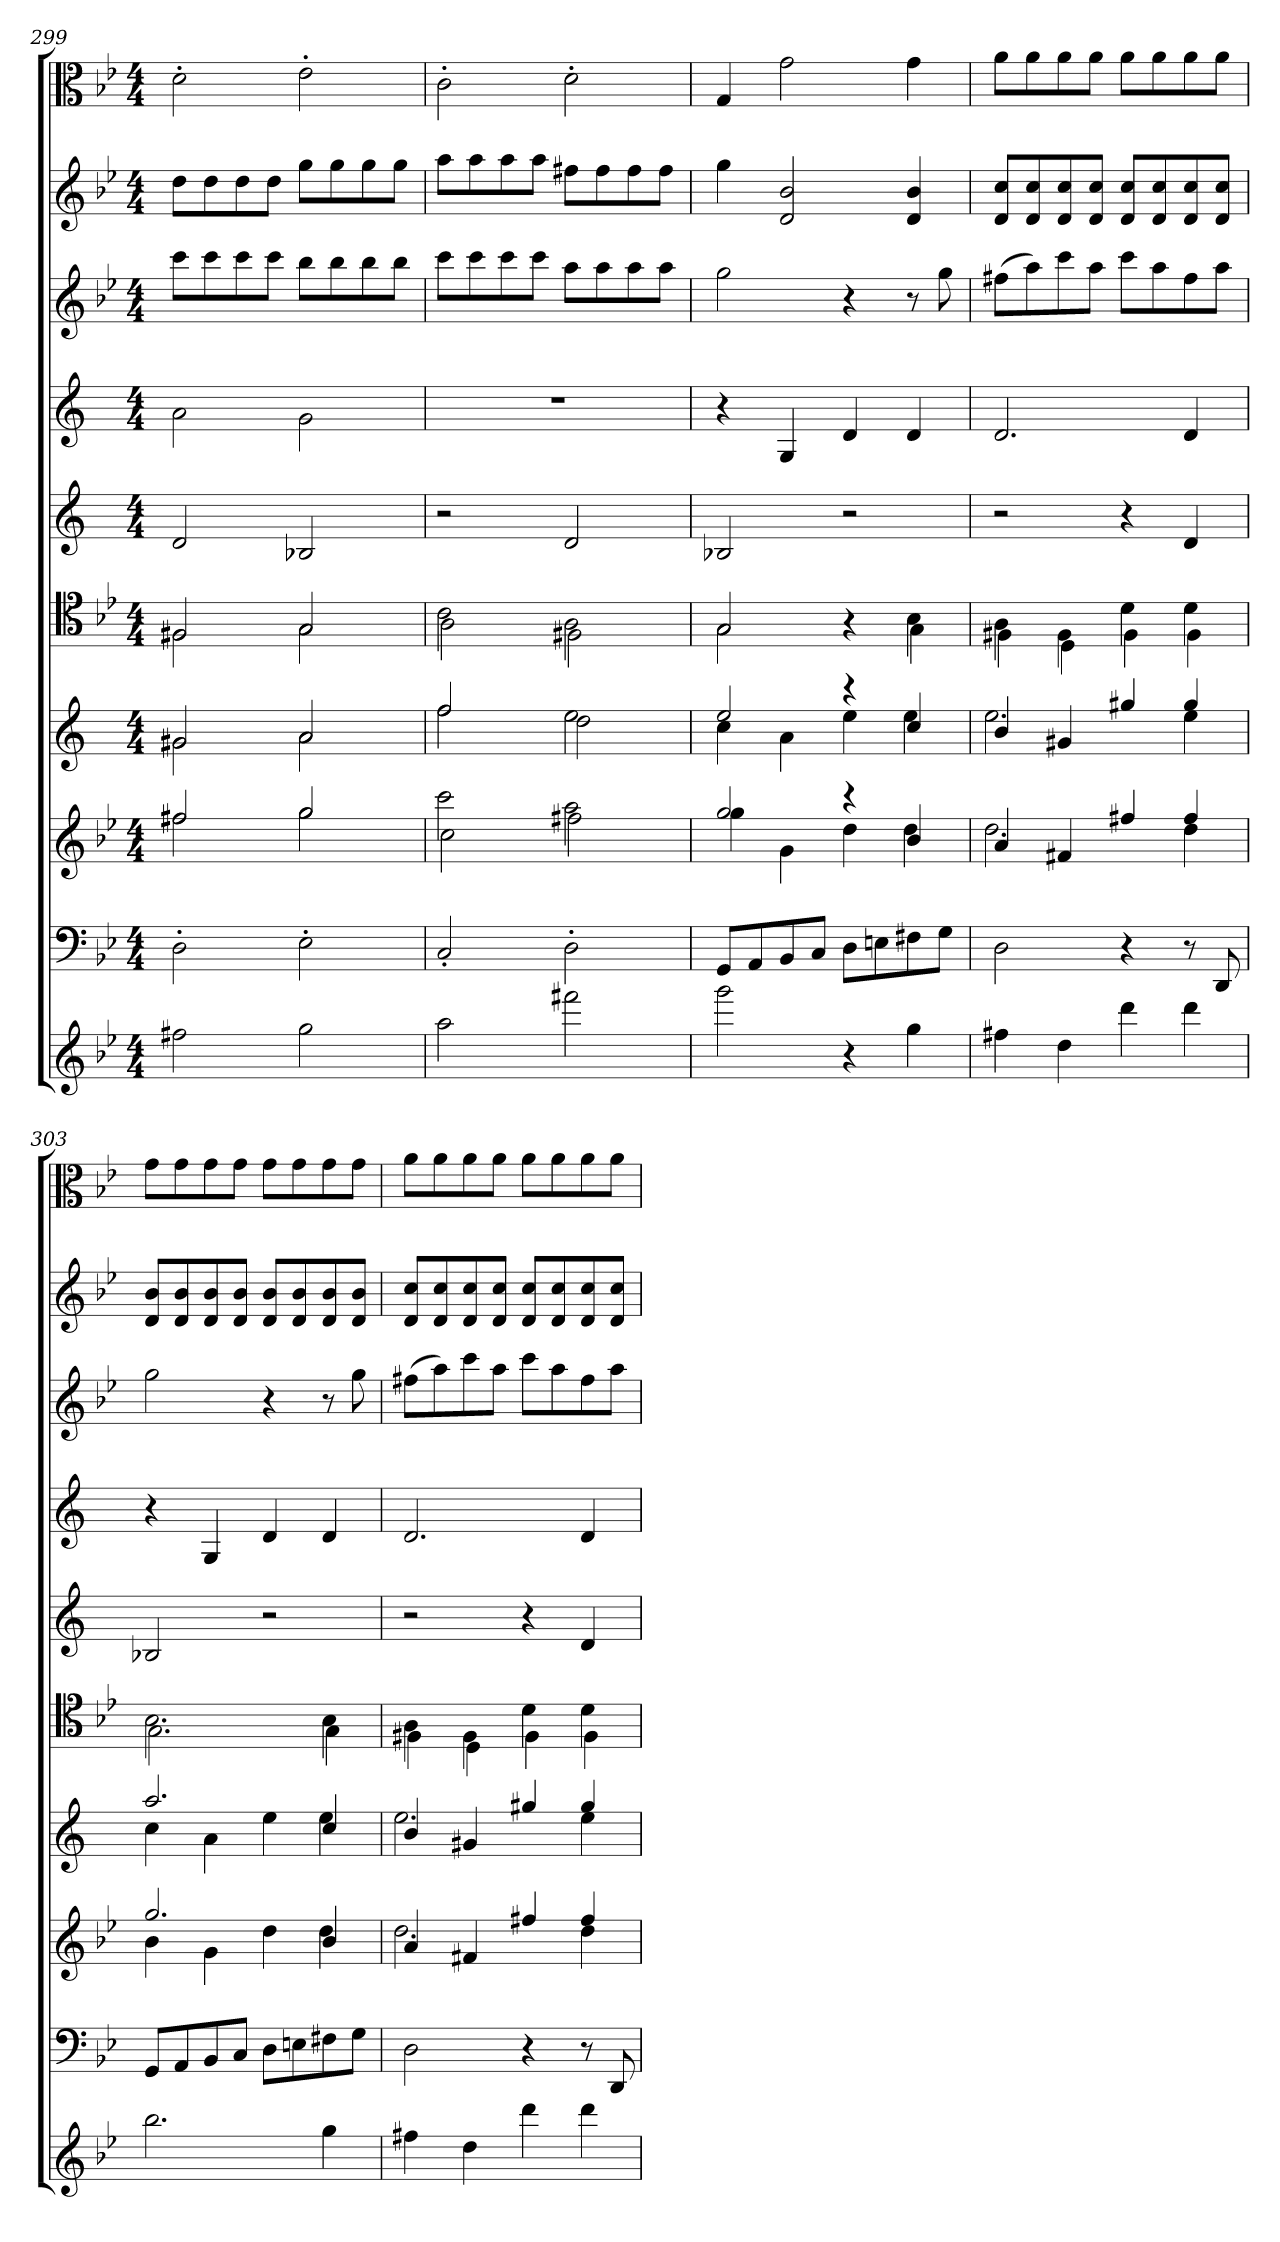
**kern	**kern	**kern	**kern	**kern	**kern	**kern	**kern	**kern	**kern
*part10	*part9	*part8	*part7	*part6	*part5	*part4	*part3	*part2	*part1
*staff10	*staff9	*staff8	*staff7	*staff6	*staff5	*staff4	*staff3	*staff2	*staff1
*clefG2	*clefF4	*clefG2	*clefG2	*clefC4	*clefG2	*clefG2	*clefG2	*clefG2	*clefC3
*k[b-e-]	*k[b-e-]	*k[b-e-]	*k[]	*k[b-e-]	*k[]	*k[]	*k[b-e-]	*k[b-e-]	*k[b-e-]
*g:	*g:	*g:	*	*g:	*	*	*g:	*g:	*g:
*M4/4	*M4/4	*M4/4	*M4/4	*M4/4	*M4/4	*M4/4	*M4/4	*M4/4	*M4/4
=299	=299	=299	=299	=299	=299	=299	=299	=299	=299
*	*	*^	*^	*^	*	*	*	*	*
2ff#X\	2D'\	2ff#X/	2ff#X\	2g#X/	2g#X\	2F#X/	2F#X\	2d/	2a\	8ccc\L	8dd\L	2d'\
.	.	.	.	.	.	.	.	.	.	8ccc\	8dd\	.
.	.	.	.	.	.	.	.	.	.	8ccc\	8dd\	.
.	.	.	.	.	.	.	.	.	.	8ccc\J	8dd\J	.
2gg\	2E-'\	2gg/	2gg\	2a/	2a\	2G/	2G\	2B-X/	2g\	8bb-\L	8gg\L	2e-'\
.	.	.	.	.	.	.	.	.	.	8bb-\	8gg\	.
.	.	.	.	.	.	.	.	.	.	8bb-\	8gg\	.
.	.	.	.	.	.	.	.	.	.	8bb-\J	8gg\J	.
=300	=300	=300	=300	=300	=300	=300	=300	=300	=300	=300	=300	=300
2aa\	2C'/	2ccc\	2cc\	2ff/	2ff\	2c\	2A\	2r	1r	8ccc\L	8aa\L	2c'\
.	.	.	.	.	.	.	.	.	.	8ccc\	8aa\	.
.	.	.	.	.	.	.	.	.	.	8ccc\	8aa\	.
.	.	.	.	.	.	.	.	.	.	8ccc\J	8aa\J	.
2fff#X\	2D'\	2aa\	2ff#X\	2ee\	2dd\	2A\	2F#X\	2d/	.	8aa\L	8ff#X\L	2d'\
.	.	.	.	.	.	.	.	.	.	8aa\	8ff#\	.
.	.	.	.	.	.	.	.	.	.	8aa\	8ff#\	.
.	.	.	.	.	.	.	.	.	.	8aa\J	8ff#\J	.
=301	=301	=301	=301	=301	=301	=301	=301	=301	=301	=301	=301	=301
2ggg\	8GG/L	2gg/	4gg\	2ee/	4cc\	2G/	2G\	2B-X/	4r	2gg\	4gg\	4G/
.	8AA/	.	.	.	.	.	.	.	.	.	.	.
.	8BB-/	.	4g\	.	4a\	.	.	.	4G/	.	2d/ 2b-/	2g\
.	8C/J	.	.	.	.	.	.	.	.	.	.	.
4r	8D\L	4r	4dd\	4r	4ee\	4r	4ryy	2r	4d/	4r	.	.
.	8En\	.	.	.	.	.	.	.	.	.	.	.
4gg\	8F#X\	4b-/	4dd\	4cc/	4ee\	4B-\	4G\	.	4d/	8r	4d/ 4b-/	4g\
.	8G\J	.	.	.	.	.	.	.	.	8gg\	.	.
=302	=302	=302	=302	=302	=302	=302	=302	=302	=302	=302	=302	=302
4ff#X\	2D\	4a/	2.dd\	4b/	2.ee\	4A\	4F#X\	2r	2.d/	(8ff#X\L	8d/ 8cc/L	8a\L
.	.	.	.	.	.	.	.	.	.	8aa\)	8d/ 8cc/	8a\
4dd\	.	4f#X/	.	4g#X/	.	4F#\	4D\	.	.	8ccc\	8d/ 8cc/	8a\
.	.	.	.	.	.	.	.	.	.	8aa\J	8d/ 8cc/J	8a\J
4ddd\	4r	4ff#X/	.	4gg#X/	.	4d\	4F#\	4r	.	8ccc\L	8d/ 8cc/L	8a\L
.	.	.	.	.	.	.	.	.	.	8aa\	8d/ 8cc/	8a\
4ddd\	8r	4ff#/	4dd\	4gg#/	4ee\	4d\	4F#\	4d/	4d/	8ff#\	8d/ 8cc/	8a\
.	8DD/	.	.	.	.	.	.	.	.	8aa\J	8d/ 8cc/J	8a\J
=303	=303	=303	=303	=303	=303	=303	=303	=303	=303	=303	=303	=303
2.bb-\	8GG/L	2.gg/	4b-\	2.aa/	4cc\	2.B-\	2.G\	2B-X/	4r	2gg\	8d/ 8b-/L	8g\L
.	8AA/	.	.	.	.	.	.	.	.	.	8d/ 8b-/	8g\
.	8BB-/	.	4g\	.	4a\	.	.	.	4G/	.	8d/ 8b-/	8g\
.	8C/J	.	.	.	.	.	.	.	.	.	8d/ 8b-/J	8g\J
.	8D\L	.	4dd\	.	4ee\	.	.	2r	4d/	4r	8d/ 8b-/L	8g\L
.	8En\	.	.	.	.	.	.	.	.	.	8d/ 8b-/	8g\
4gg\	8F#X\	4b-/	4dd\	4cc/	4ee\	4B-\	4G\	.	4d/	8r	8d/ 8b-/	8g\
.	8G\J	.	.	.	.	.	.	.	.	8gg\	8d/ 8b-/J	8g\J
=304	=304	=304	=304	=304	=304	=304	=304	=304	=304	=304	=304	=304
4ff#X\	2D\	4a/	2.dd\	4b/	2.ee\	4A\	4F#X\	2r	2.d/	(8ff#X\L	8d/ 8cc/L	8a\L
.	.	.	.	.	.	.	.	.	.	8aa\)	8d/ 8cc/	8a\
4dd\	.	4f#X/	.	4g#X/	.	4F#\	4D\	.	.	8ccc\	8d/ 8cc/	8a\
.	.	.	.	.	.	.	.	.	.	8aa\J	8d/ 8cc/J	8a\J
4ddd\	4r	4ff#X/	.	4gg#X/	.	4d\	4F#\	4r	.	8ccc\L	8d/ 8cc/L	8a\L
.	.	.	.	.	.	.	.	.	.	8aa\	8d/ 8cc/	8a\
4ddd\	8r	4ff#/	4dd\	4gg#/	4ee\	4d\	4F#\	4d/	4d/	8ff#\	8d/ 8cc/	8a\
.	8DD/	.	.	.	.	.	.	.	.	8aa\J	8d/ 8cc/J	8a\J
*	*	*v	*v	*	*	*v	*v	*	*	*	*	*
*	*	*	*v	*v	*	*	*	*	*	*
=	=	=	=	=	=	=	=	=	=
*-	*-	*-	*-	*-	*-	*-	*-	*-	*-
